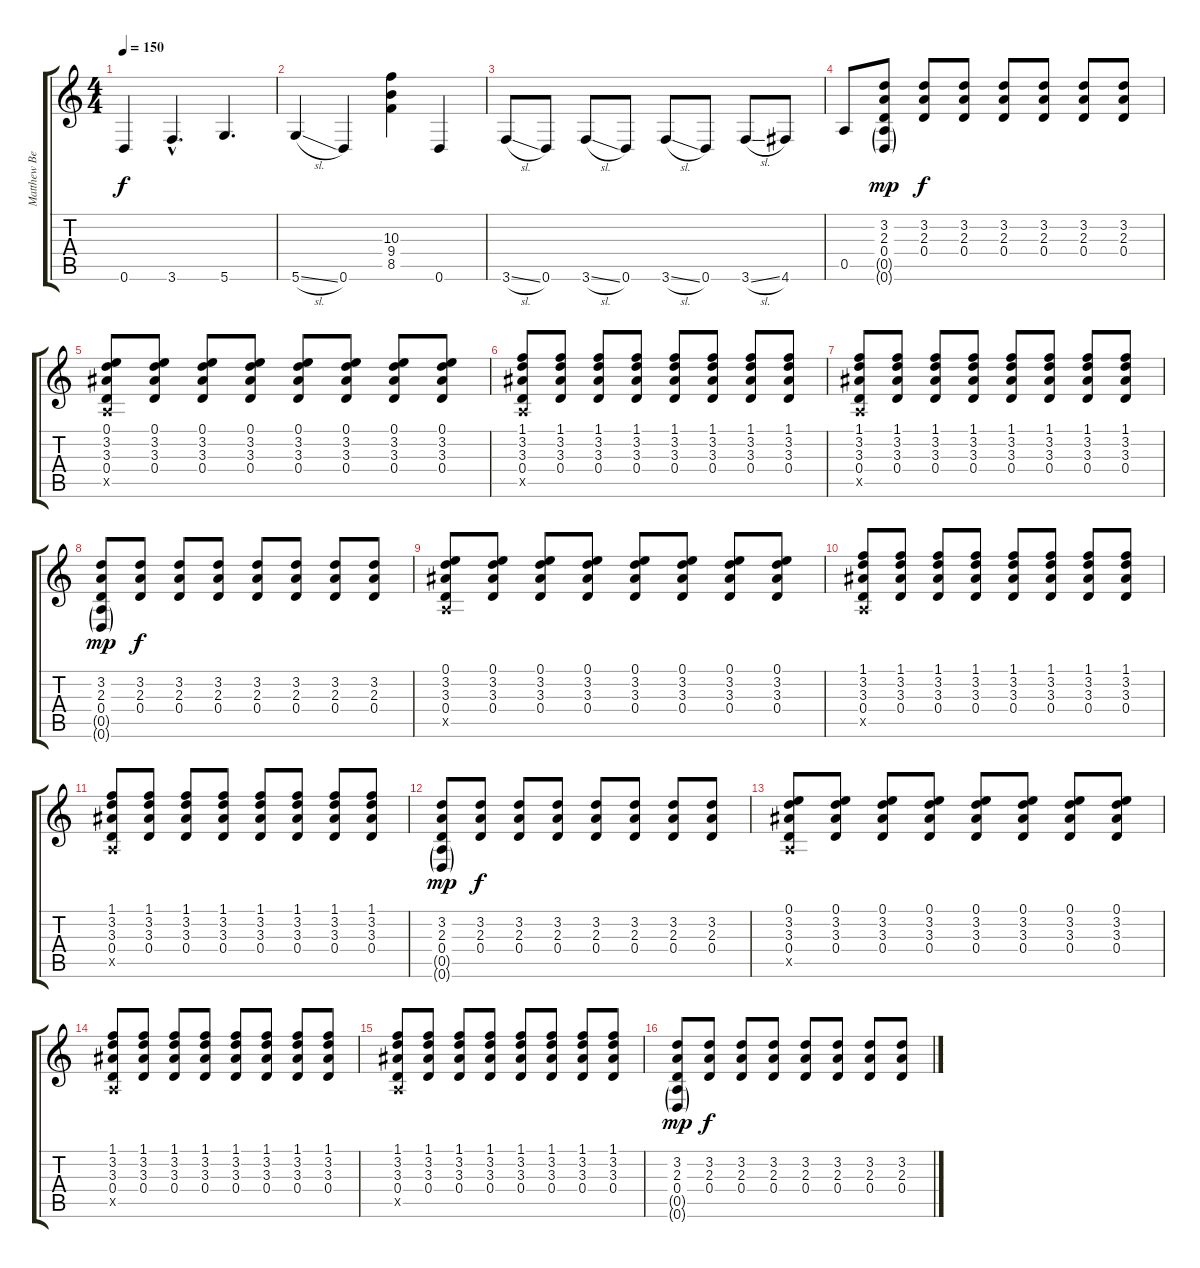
\track ("Matthew Bellamy" "Matthew Be") {instrument distortionguitar}
\staff {score tabs}
\tuning (E4 B3 G3 D3 A2 D2) {hide}
\ts (4 4)
\tempo 150
\clef g2
\ks c
0.6.4{dy f} 3.6{hac}.4{d} 5.6.4{d} |
5.6{sl}.4 0.6.4 (10.3 9.4 8.5).4 0.6.4 |
3.6{sl}.8 0.6.8 3.6{sl}.8 0.6.8 3.6{sl}.8 0.6.8 3.6{sl}.8 4.6.8 |
0.5.8 (3.2 2.3 0.4 0.5{g} 0.6{g}).8{dy mp} (3.2 2.3 0.4).8{dy f} (3.2 2.3 0.4).8 (3.2 2.3 0.4).8 (3.2 2.3 0.4).8 (3.2 2.3 0.4).8 (3.2 2.3 0.4).8 |
(0.1 3.2 3.3 0.4 0.5{x}).8 (0.1 3.2 3.3 0.4).8 (0.1 3.2 3.3 0.4).8 (0.1 3.2 3.3 0.4).8 (0.1 3.2 3.3 0.4).8 (0.1 3.2 3.3 0.4).8 (0.1 3.2 3.3 0.4).8 (0.1 3.2 3.3 0.4).8 |
(1.1 3.2 3.3 0.4 0.5{x}).8 (1.1 3.2 3.3 0.4).8 (1.1 3.2 3.3 0.4).8 (1.1 3.2 3.3 0.4).8 (1.1 3.2 3.3 0.4).8 (1.1 3.2 3.3 0.4).8 (1.1 3.2 3.3 0.4).8 (1.1 3.2 3.3 0.4).8 |
(1.1 3.2 3.3 0.4 0.5{x}).8 (1.1 3.2 3.3 0.4).8 (1.1 3.2 3.3 0.4).8 (1.1 3.2 3.3 0.4).8 (1.1 3.2 3.3 0.4).8 (1.1 3.2 3.3 0.4).8 (1.1 3.2 3.3 0.4).8 (1.1 3.2 3.3 0.4).8 |
(3.2 2.3 0.4 0.5{g} 0.6{g}).8{dy mp} (3.2 2.3 0.4).8{dy f} (3.2 2.3 0.4).8 (3.2 2.3 0.4).8 (3.2 2.3 0.4).8 (3.2 2.3 0.4).8 (3.2 2.3 0.4).8 (3.2 2.3 0.4).8 |
(0.1 3.2 3.3 0.4 0.5{x}).8 (0.1 3.2 3.3 0.4).8 (0.1 3.2 3.3 0.4).8 (0.1 3.2 3.3 0.4).8 (0.1 3.2 3.3 0.4).8 (0.1 3.2 3.3 0.4).8 (0.1 3.2 3.3 0.4).8 (0.1 3.2 3.3 0.4).8 |
(1.1 3.2 3.3 0.4 0.5{x}).8 (1.1 3.2 3.3 0.4).8 (1.1 3.2 3.3 0.4).8 (1.1 3.2 3.3 0.4).8 (1.1 3.2 3.3 0.4).8 (1.1 3.2 3.3 0.4).8 (1.1 3.2 3.3 0.4).8 (1.1 3.2 3.3 0.4).8 |
(1.1 3.2 3.3 0.4 0.5{x}).8 (1.1 3.2 3.3 0.4).8 (1.1 3.2 3.3 0.4).8 (1.1 3.2 3.3 0.4).8 (1.1 3.2 3.3 0.4).8 (1.1 3.2 3.3 0.4).8 (1.1 3.2 3.3 0.4).8 (1.1 3.2 3.3 0.4).8 |
(3.2 2.3 0.4 0.5{g} 0.6{g}).8{dy mp} (3.2 2.3 0.4).8{dy f} (3.2 2.3 0.4).8 (3.2 2.3 0.4).8 (3.2 2.3 0.4).8 (3.2 2.3 0.4).8 (3.2 2.3 0.4).8 (3.2 2.3 0.4).8 |
(0.1 3.2 3.3 0.4 0.5{x}).8 (0.1 3.2 3.3 0.4).8 (0.1 3.2 3.3 0.4).8 (0.1 3.2 3.3 0.4).8 (0.1 3.2 3.3 0.4).8 (0.1 3.2 3.3 0.4).8 (0.1 3.2 3.3 0.4).8 (0.1 3.2 3.3 0.4).8 |
(1.1 3.2 3.3 0.4 0.5{x}).8 (1.1 3.2 3.3 0.4).8 (1.1 3.2 3.3 0.4).8 (1.1 3.2 3.3 0.4).8 (1.1 3.2 3.3 0.4).8 (1.1 3.2 3.3 0.4).8 (1.1 3.2 3.3 0.4).8 (1.1 3.2 3.3 0.4).8 |
(1.1 3.2 3.3 0.4 0.5{x}).8 (1.1 3.2 3.3 0.4).8 (1.1 3.2 3.3 0.4).8 (1.1 3.2 3.3 0.4).8 (1.1 3.2 3.3 0.4).8 (1.1 3.2 3.3 0.4).8 (1.1 3.2 3.3 0.4).8 (1.1 3.2 3.3 0.4).8 |
(3.2 2.3 0.4 0.5{g} 0.6{g}).8{dy mp} (3.2 2.3 0.4).8{dy f} (3.2 2.3 0.4).8 (3.2 2.3 0.4).8 (3.2 2.3 0.4).8 (3.2 2.3 0.4).8 (3.2 2.3 0.4).8 (3.2 2.3 0.4).8
